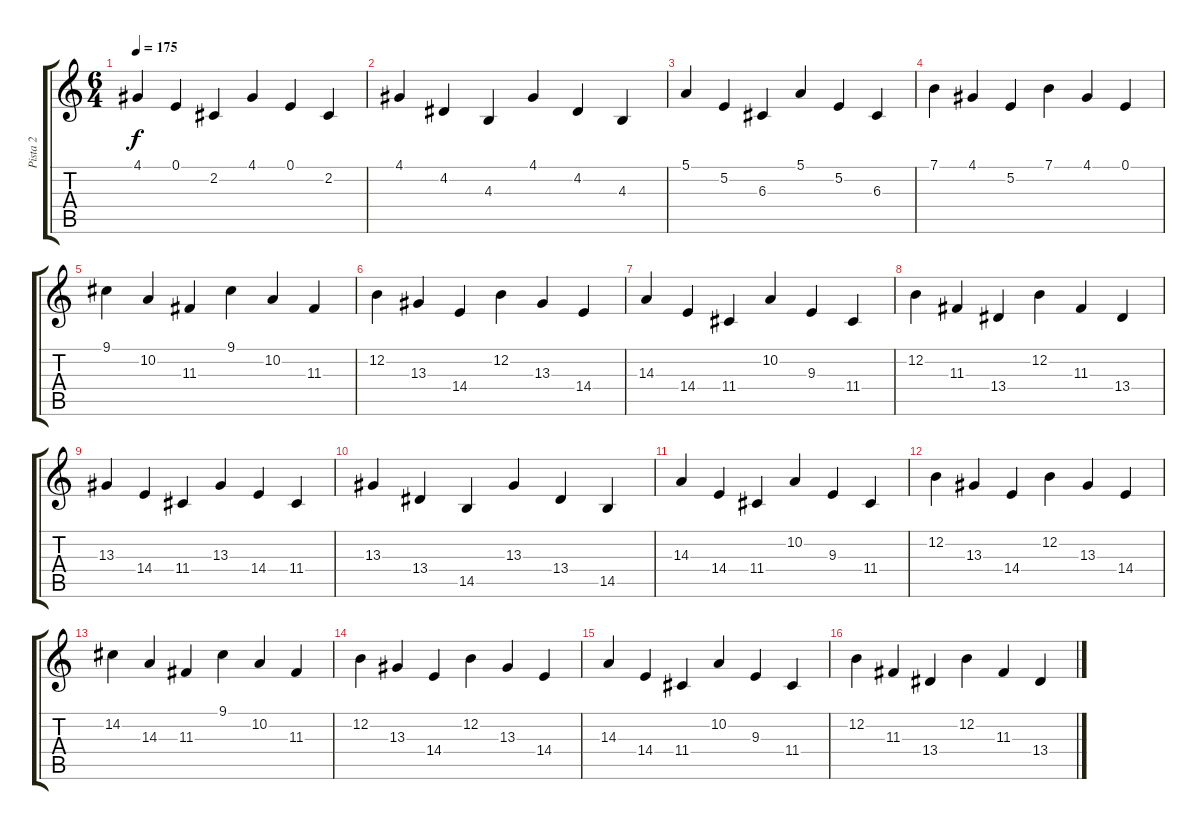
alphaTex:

\track ("Pista 2" "Pista 2") {instrument synthstrings1}
\staff {score tabs}
\tuning (E4 B3 G3 D3 A2 E2) {hide}
\ts (6 4)
\tempo 175
\clef g2
\ks c
4.1.4{dy f} 0.1.4 2.2.4 4.1.4 0.1.4 2.2.4 |
4.1.4 4.2.4 4.3.4 4.1.4 4.2.4 4.3.4 |
5.1.4 5.2.4 6.3.4 5.1.4 5.2.4 6.3.4 |
7.1.4 4.1.4 5.2.4 7.1.4 4.1.4 0.1.4 |
9.1.4 10.2.4 11.3.4 9.1.4 10.2.4 11.3.4 |
12.2.4 13.3.4 14.4.4 12.2.4 13.3.4 14.4.4 |
14.3.4 14.4.4 11.4.4 10.2.4 9.3.4 11.4.4 |
12.2.4 11.3.4 13.4.4 12.2.4 11.3.4 13.4.4 |
13.3.4 14.4.4 11.4.4 13.3.4 14.4.4 11.4.4 |
13.3.4 13.4.4 14.5.4 13.3.4 13.4.4 14.5.4 |
14.3.4 14.4.4 11.4.4 10.2.4 9.3.4 11.4.4 |
12.2.4 13.3.4 14.4.4 12.2.4 13.3.4 14.4.4 |
14.2.4 14.3.4 11.3.4 9.1.4 10.2.4 11.3.4 |
12.2.4 13.3.4 14.4.4 12.2.4 13.3.4 14.4.4 |
14.3.4 14.4.4 11.4.4 10.2.4 9.3.4 11.4.4 |
12.2.4 11.3.4 13.4.4 12.2.4 11.3.4 13.4.4
